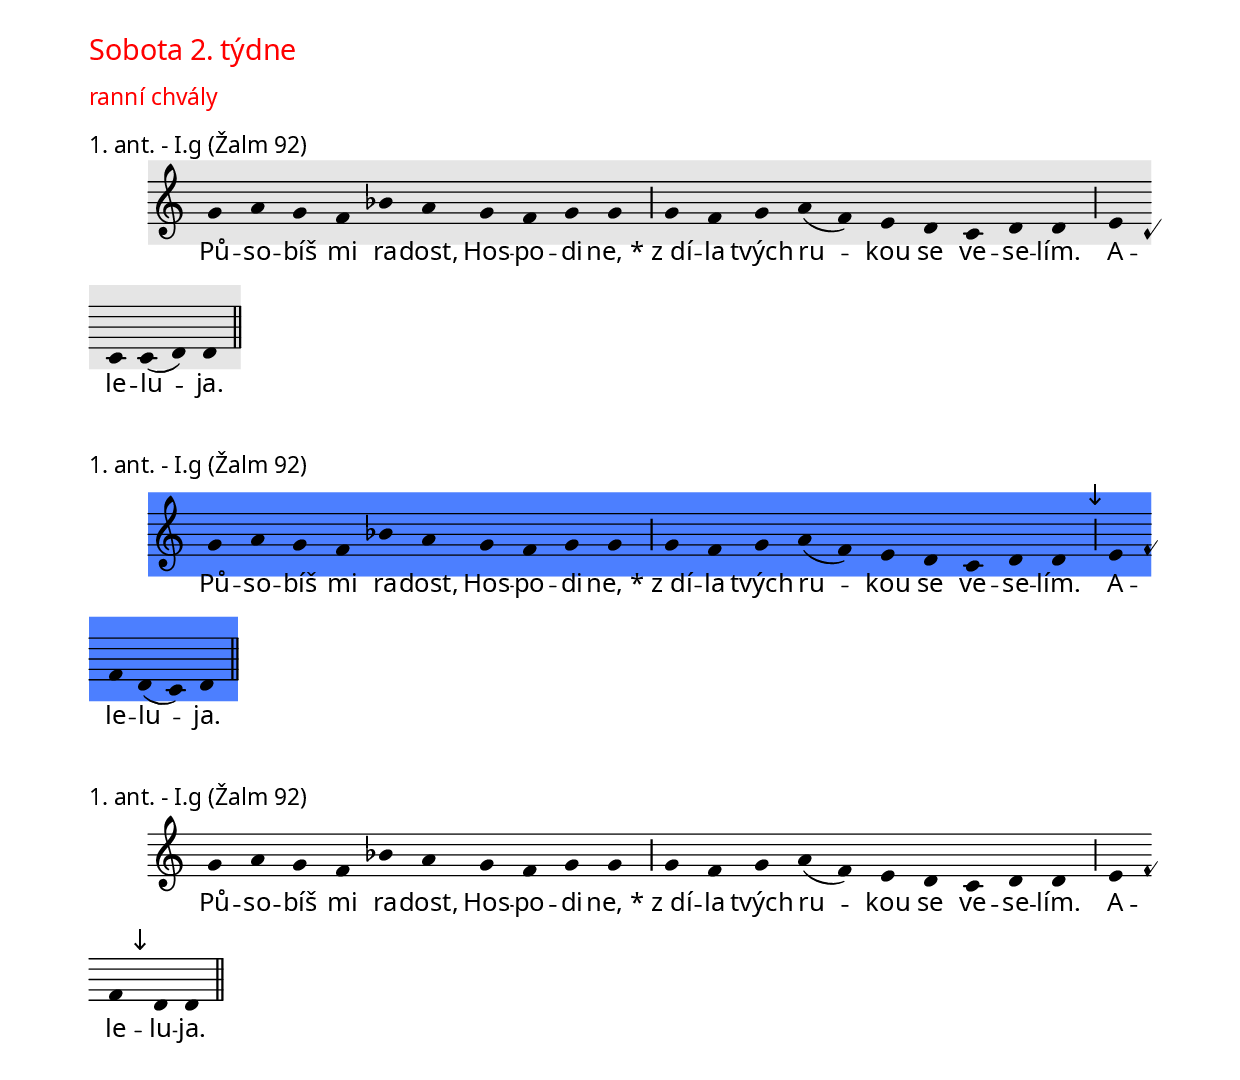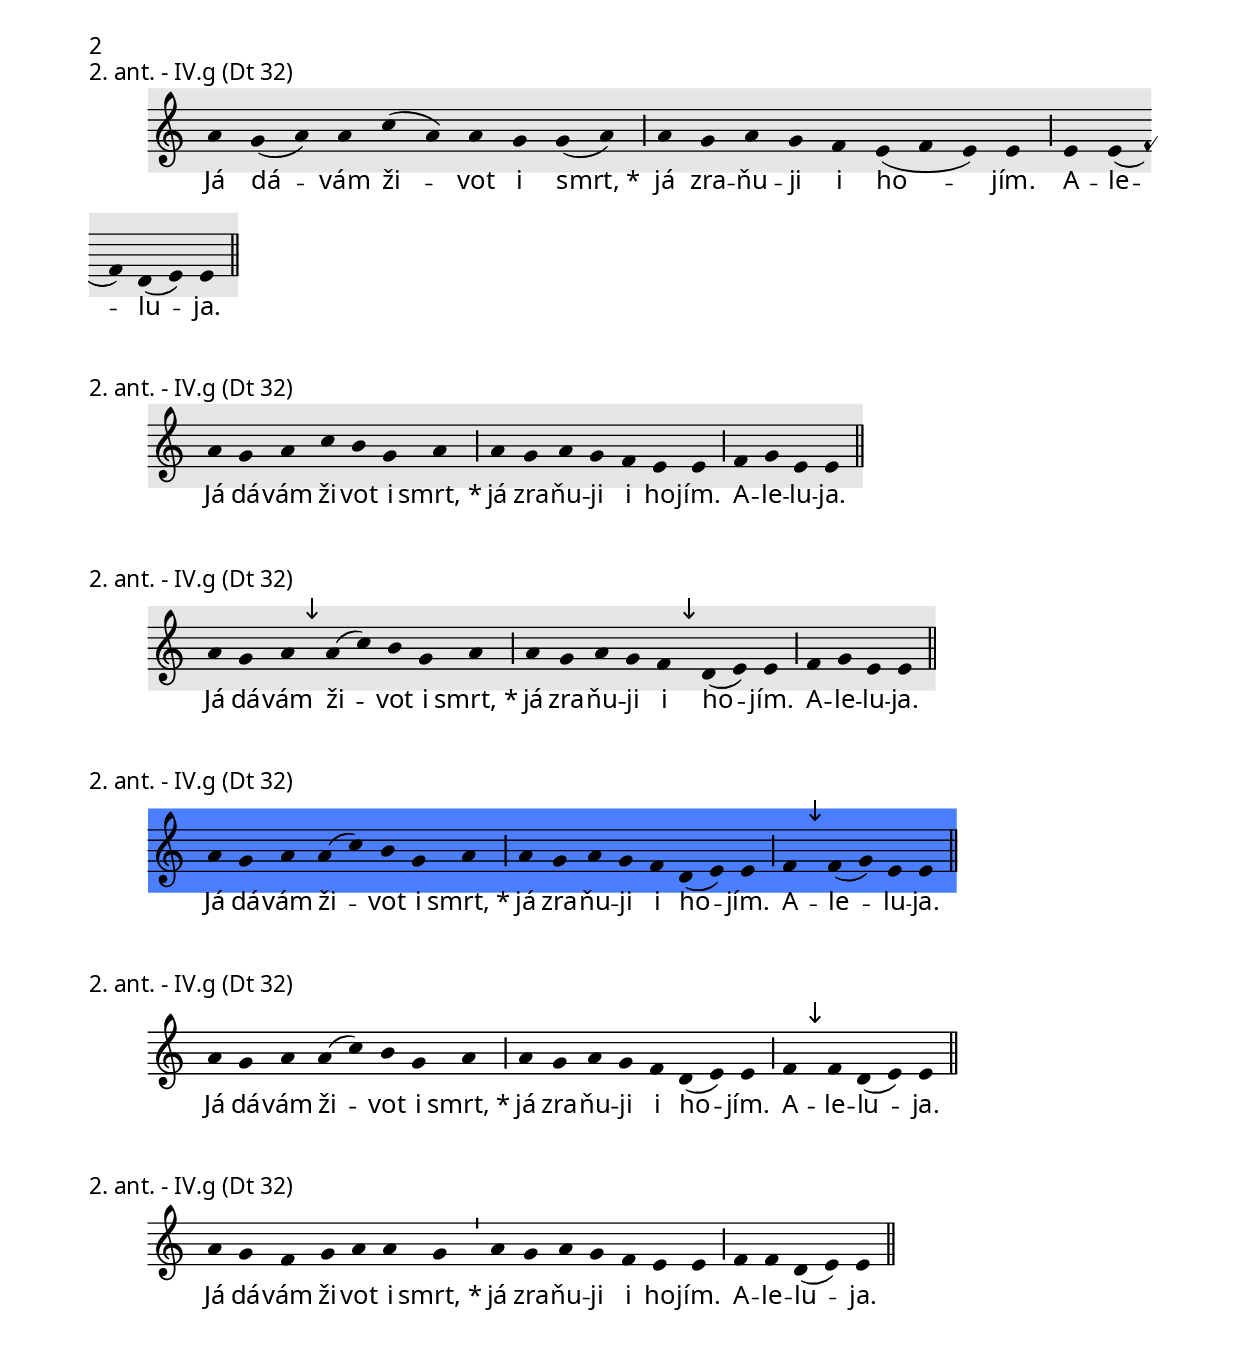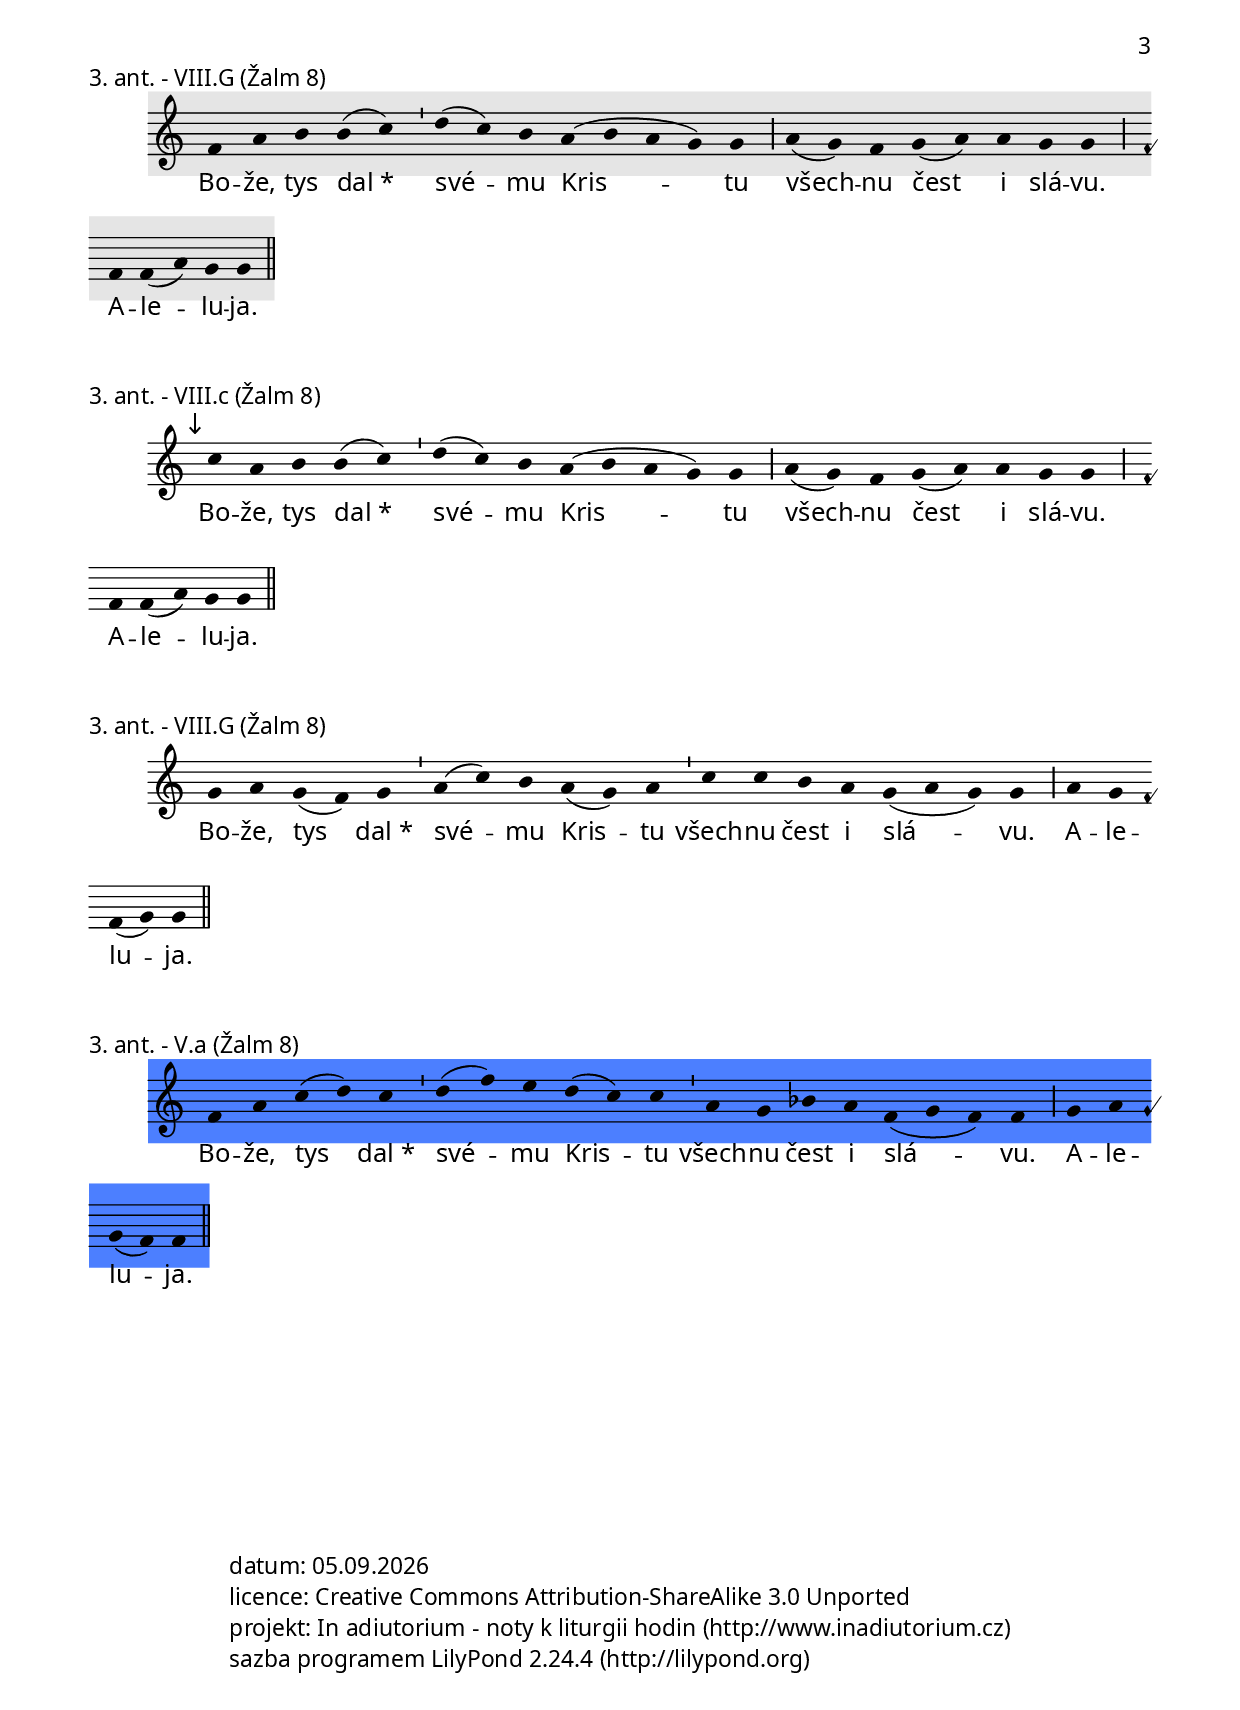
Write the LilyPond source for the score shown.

\include "../spolecne.ly"

\markup {\nadpisDen {Sobota 2. týdne}}

\markup {\nadpisHodinka {"ranní chvály"}}

\score {
  \relative c'' {
    \zvyraznovacSedy
    \choralniRezim
    g4 a g f bes a g f g g \barMaior
    g f g a( f) e d c d d \barMaior
    e c c( d) d \barFinalis
  }
  \addlyrics {
    Pů -- so -- bíš mi ra -- dost, Hos -- po -- di -- ne,_*
    z_dí -- la tvých ru -- kou se ve -- se -- lím.
    A -- le -- lu -- ja.
  }
  \header {
    quid = "1. ant."
    modus = "I"
    differentia = "g"
    psalmus = "Žalm 92"
    id = "rch-a1"
    placet = "*"
    piece = \markup {\sestavTitulek}
  }
}

\score {
  \relative c'' {
    \zvyraznovacModry
    \choralniRezim
    g4 a g f bes a g f g g \barMaior
    g f g a( f) e d c d d \barMaior
    \mark\sipka e f d( c) d \barFinalis
  }
  \addlyrics {
    Pů -- so -- bíš mi ra -- dost, Hos -- po -- di -- ne,_*
    z_dí -- la tvých ru -- kou se ve -- se -- lím.
    A -- le -- lu -- ja.
  }
  \header {
    quid = "1. ant."
    modus = "I"
    differentia = "g"
    psalmus = "Žalm 92"
    id = "rch-a1"
    piece = \markup {\sestavTitulek}
  }
}

\score {
  \relative c'' {
    \choralniRezim
    g4 a g f bes a g f g g \barMaior
    g f g a( f) e d c d d \barMaior
    e f \mark\sipka d d \barFinalis
  }
  \addlyrics {
    Pů -- so -- bíš mi ra -- dost, Hos -- po -- di -- ne,_*
    z_dí -- la tvých ru -- kou se ve -- se -- lím.
    A -- le -- lu -- ja.
  }
  \header {
    quid = "1. ant."
    modus = "I"
    differentia = "g"
    psalmus = "Žalm 92"
    id = "rch-a1"
    piece = \markup {\sestavTitulek}
  }
}

\pageBreak

\score {
  \relative c'' {
    \zvyraznovacSedy
    \choralniRezim
    a4 g( a) a c( a) a g g( a) \barMaior
    a g a g f e( f e) e \barMaior
    e e( f) d( e) e \barFinalis
  }
  \addlyrics {
    Já dá -- vám ži -- vot i smrt,_*
    já zra -- ňu -- ji i ho -- jím.
    A -- le -- lu -- ja.
  }
  \header {
    quid = "2. ant."
    modus = "IV"
    differentia = "g"
    psalmus = "Dt 32"
    id = "rch-a2"
    placet = "r"
    piece = \markup {\sestavTitulek}
  }
}

\score {
  \relative c'' {
    \zvyraznovacSedy
    \choralniRezim
    a4 g a c b g a \barMaior
    a g a g f e e \barMaior
    f g e e \barFinalis
  }
  \addlyrics {
    Já dá -- vám ži -- vot i smrt,_*
    já zra -- ňu -- ji i ho -- jím.
    A -- le -- lu -- ja.
  }
  \header {
    quid = "2. ant."
    modus = "IV"
    differentia = "g"
    psalmus = "Dt 32"
    id = "rch-a2"
    piece = \markup {\sestavTitulek}
  }
}

\score {
  \relative c'' {
    \zvyraznovacSedy
    \choralniRezim
    a4 g a \mark\sipka a( c) b g a \barMaior
    a g a g f \mark\sipka d( e) e \barMaior
    f g e e \barFinalis
  }
  \addlyrics {
    Já dá -- vám ži -- vot i smrt,_*
    já zra -- ňu -- ji i ho -- jím.
    A -- le -- lu -- ja.
  }
  \header {
    quid = "2. ant."
    modus = "IV"
    differentia = "g"
    psalmus = "Dt 32"
    id = "rch-a2"
    piece = \markup {\sestavTitulek}
  }
}

\score {
  \relative c'' {
    \zvyraznovacModry
    \choralniRezim
    a4 g a a( c) b g a \barMaior
    a g a g f d( e) e \barMaior
    f \mark\sipka f( g) e e \barFinalis
  }
  \addlyrics {
    Já dá -- vám ži -- vot i smrt,_*
    já zra -- ňu -- ji i ho -- jím.
    A -- le -- lu -- ja.
  }
  \header {
    quid = "2. ant."
    modus = "IV"
    differentia = "g"
    psalmus = "Dt 32"
    id = "rch-a2"
    piece = \markup {\sestavTitulek}
  }
}

\score {
  \relative c'' {
    \choralniRezim
    a4 g a a( c) b g a \barMaior
    a g a g f d( e) e \barMaior
    f \mark\sipka f d( e) e \barFinalis
  }
  \addlyrics {
    Já dá -- vám ži -- vot i smrt,_*
    já zra -- ňu -- ji i ho -- jím.
    A -- le -- lu -- ja.
  }
  \header {
    quid = "2. ant."
    modus = "IV"
    differentia = "g"
    psalmus = "Dt 32"
    id = "rch-a2"
    piece = \markup {\sestavTitulek}
  }
}

\score {
  \relative c'' {
    \choralniRezim
    a4 g f g a a g \barMin
    a g a g f e e \barMaior
    f f d( e) e \barFinalis
  }
  \addlyrics {
    Já dá -- vám ži -- vot i smrt,_*
    já zra -- ňu -- ji i ho -- jím.
    A -- le -- lu -- ja.
  }
  \header {
    quid = "2. ant."
    modus = "IV"
    differentia = "g"
    psalmus = "Dt 32"
    id = "rch-a2"
    piece = \markup {\sestavTitulek}
  }
}

\pageBreak

\score {
  \relative c' {
    \zvyraznovacSedy
    \choralniRezim
    f a b b( c) \barMin d( c) b a( b a g) g \barMaior
    a( g) f g( a) a g g \barMaior
    f f( a) g g \barFinalis
  }
  \addlyrics {
    Bo -- že, tys dal_* své -- mu Kris -- tu všech -- nu čest i slá -- vu.
    A -- le -- lu -- ja.
  }
  \header {
    quid = "3. ant."
    modus = "VIII"
    differentia = "G"
    psalmus = "Žalm 8"
    id = "rch-a3"
    piece = \markup {\sestavTitulek}
  }
}

\score {
  \relative c'' {
    \choralniRezim
    \mark\sipka c4 a b b( c) \barMin d( c) b a( b a g) g \barMaior
    a( g) f g( a) a g g \barMaior
    f f( a) g g \barFinalis
  }
  \addlyrics {
    Bo -- že, tys dal_* své -- mu Kris -- tu všech -- nu čest i slá -- vu.
    A -- le -- lu -- ja.
  }
  \header {
    quid = "3. ant."
    modus = "VIII"
    differentia = "c"
    psalmus = "Žalm 8"
    id = "rch-a3"
    piece = \markup {\sestavTitulek}
  }
}

\score {
  \relative c'' {
    \choralniRezim
    g4 a g( f) g \barMin
    a( c) b a( g) a \barMin
    c c b a g( a g) g \barMaior
    a g f( g) g \barFinalis
  }
  \addlyrics {
    Bo -- že, tys dal_* své -- mu Kris -- tu všech -- nu čest i slá -- vu.
    A -- le -- lu -- ja.
  }
  \header {
    quid = "3. ant."
    modus = "VIII"
    differentia = "G"
    psalmus = "Žalm 8"
    id = "rch-a3"
    piece = \markup {\sestavTitulek}
  }
}

\score {
  \relative c' {
    \zvyraznovacModry
    \choralniRezim
    f4 a c( d) c \barMin
    d( f) e d( c) c \barMin
    a g bes a f( g f) f \barMaior
    g a g( f) f \barFinalis
  }
  \addlyrics {
    Bo -- že, tys dal_*
    své -- mu Kris -- tu
    všech -- nu čest i slá -- vu.
    A -- le -- lu -- ja.
  }
  \header {
    quid = "3. ant."
    modus = "V"
    differentia = "a"
    psalmus = "Žalm 8"
    id = "rch-a3"
    piece = \markup {\sestavTitulek}
  }
}